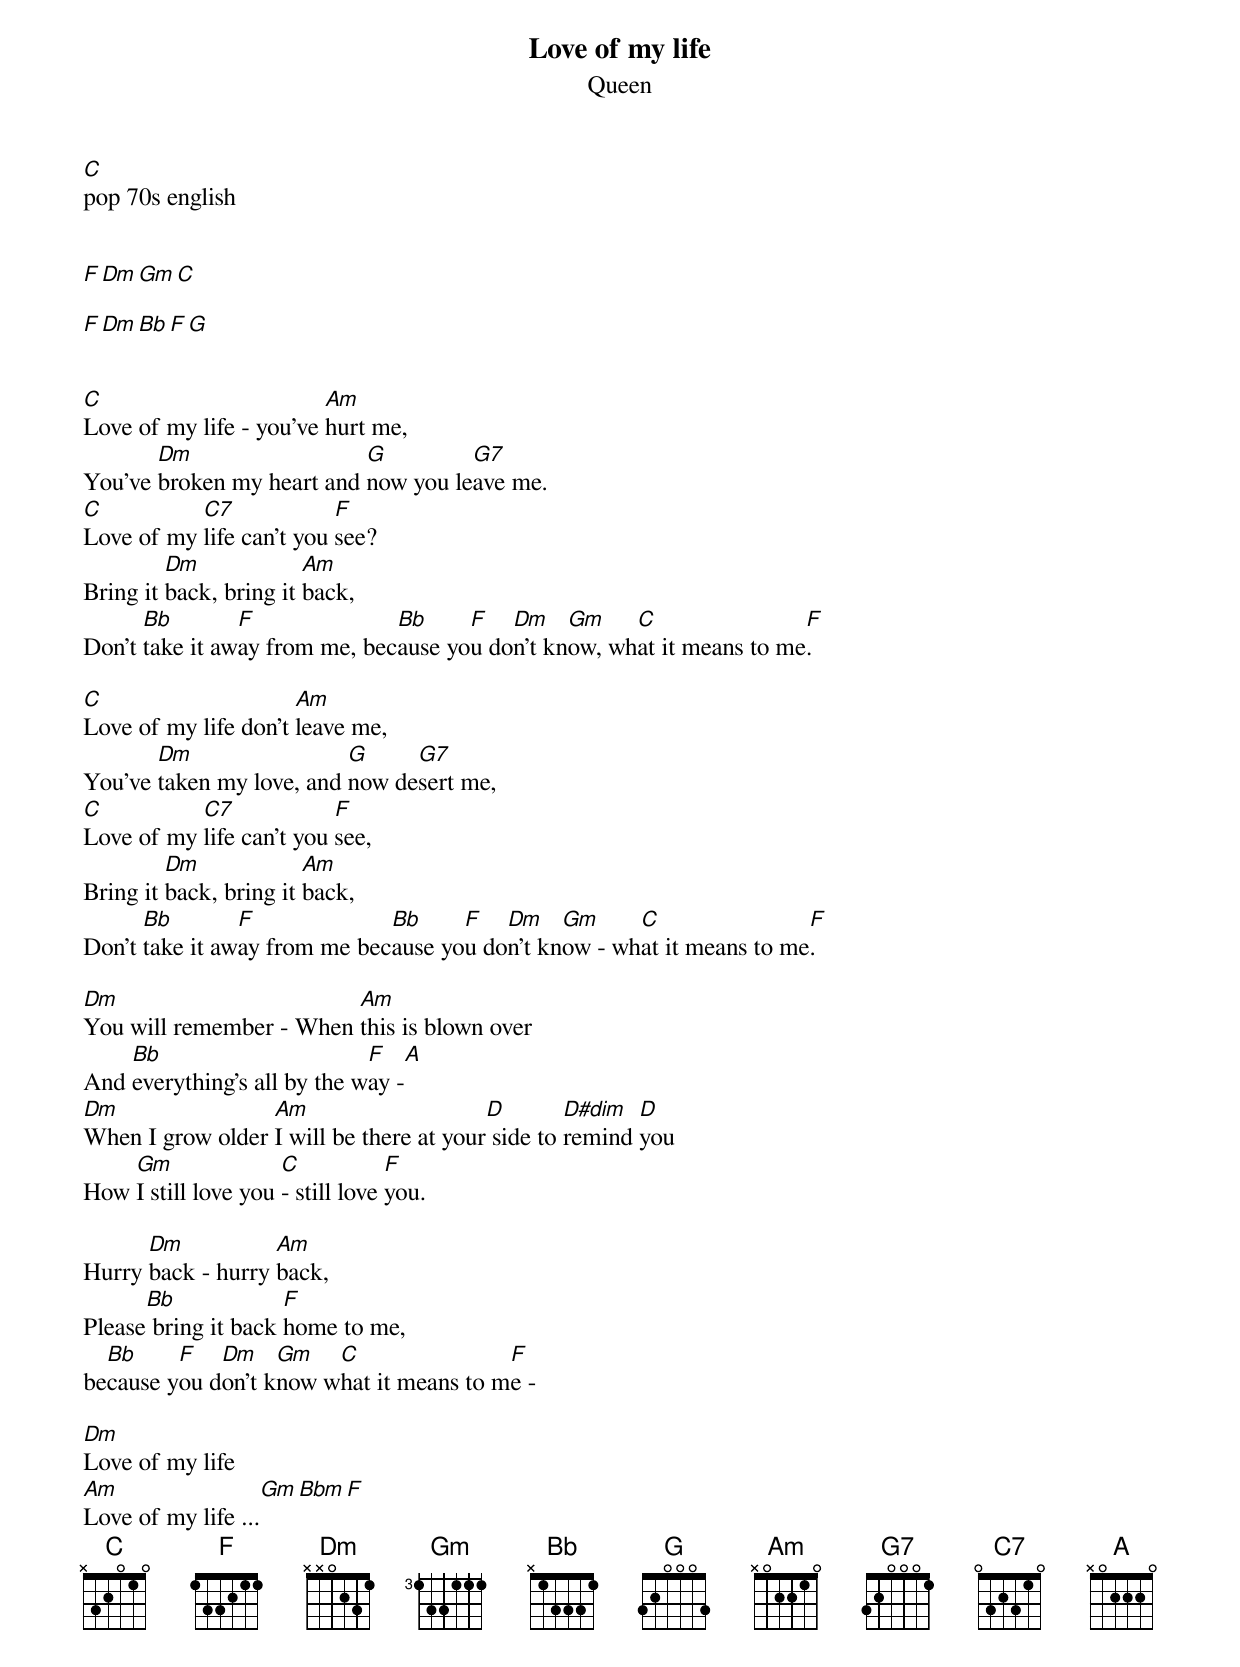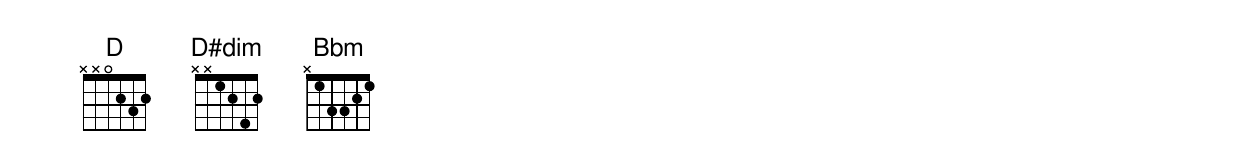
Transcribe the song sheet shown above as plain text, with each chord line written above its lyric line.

Love of my life
Queen
C
pop 70s english


F   Dm   Gm   C

F   Dm   Bb  F  G


C                        Am
Love of my life - you've hurt me,
       Dm                  G         G7
You've broken my heart and now you leave me.
C          C7             F
Love of my life can't you see?
         Dm             Am
Bring it back, bring it back,
      Bb        F              Bb     F   Dm    Gm    C                F
Don't take it away from me, because you don't know, what it means to me.

C                     Am
Love of my life don't leave me,
       Dm                 G     G7
You've taken my love, and now desert me,
C          C7             F
Love of my life can't you see,
         Dm             Am
Bring it back, bring it back,
      Bb        F             Bb     F   Dm    Gm     C                F
Don't take it away from me because you don't know - what it means to me.

Dm                       Am
You will remember - When this is blown over
    Bb                       F      A
And everything's all by the way -
Dm                Am                     D        D#dim  D
When I grow older I will be there at your side to remind you
    Gm               C            F
How I still love you - still love you.

      Dm           Am
Hurry back - hurry back,
      Bb             F
Please bring it back home to me,
  Bb     F   Dm    Gm   C                F
because you don't know what it means to me -

Dm
Love of my life
Am                 Gm  Bbm  F
Love of my life ...
